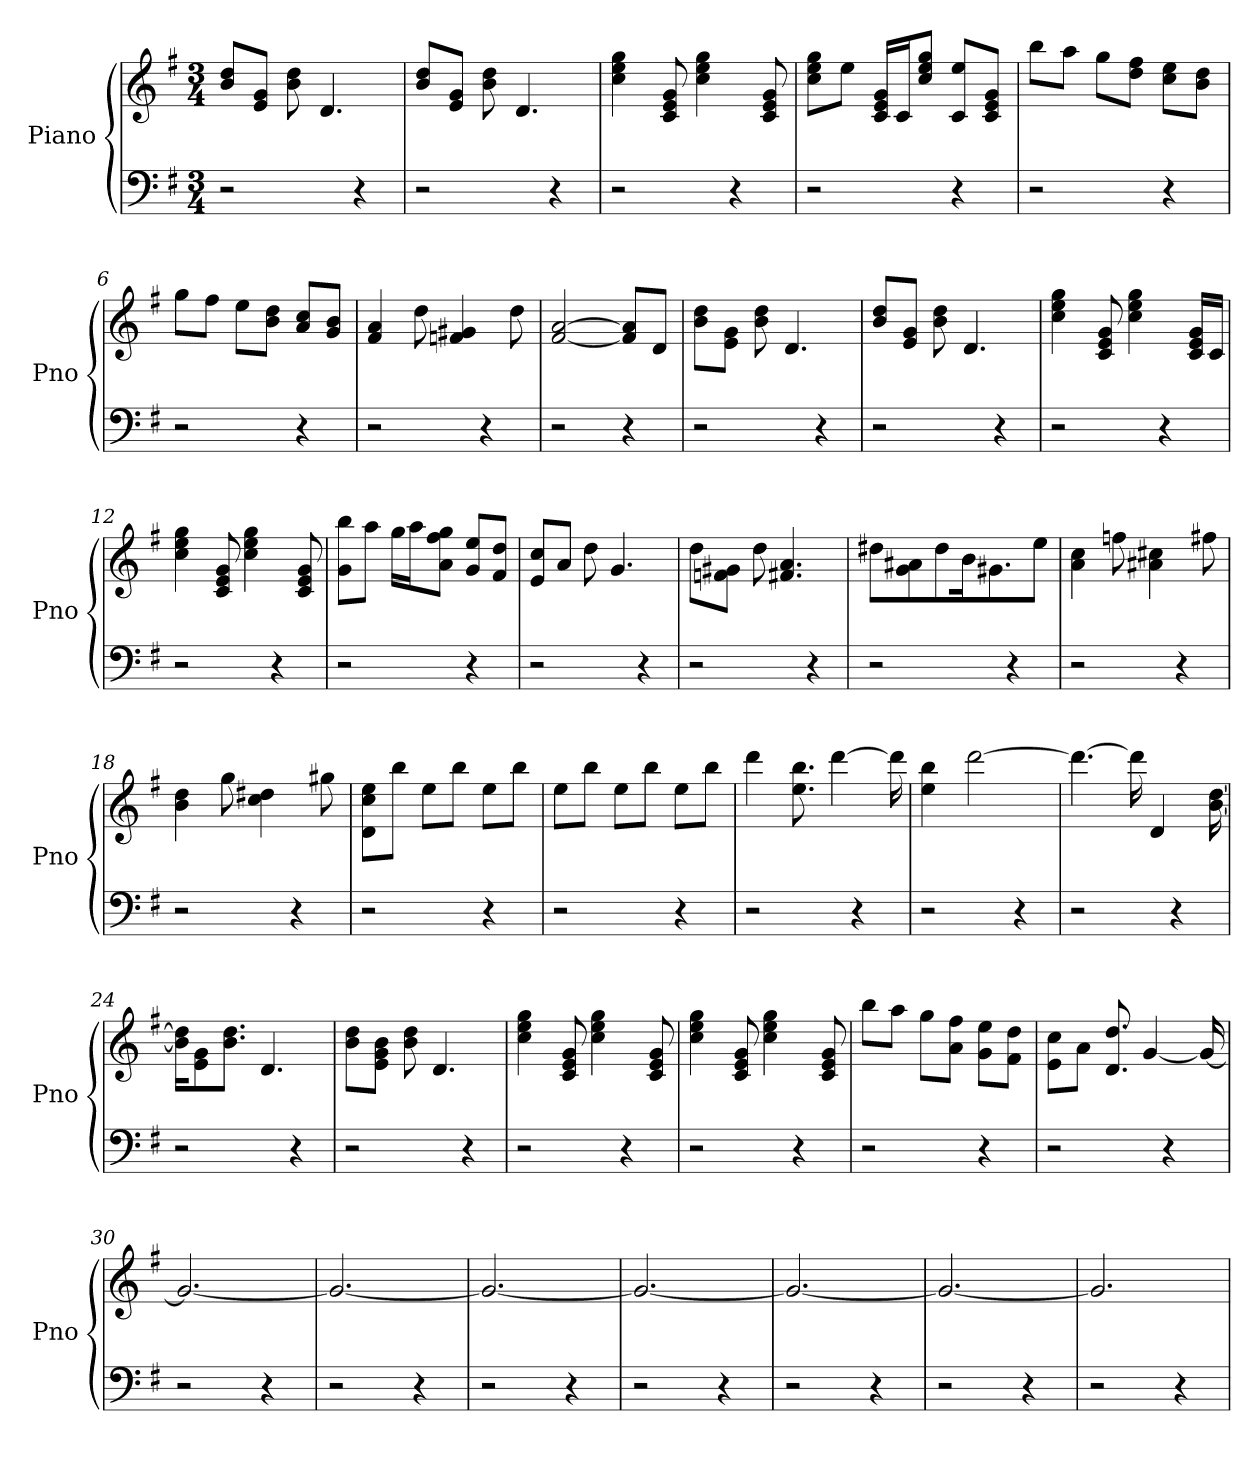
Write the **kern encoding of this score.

**kern	**kern
*part1	*part1
*staff2	*staff1
*I"Piano	*
*I'Pno	*
*clefF4	*clefG2
*k[f#]	*k[f#]
*G:	*G:
*M3/4	*M3/4
*MM130	*MM130
=1	=1
2r	8dd/ 8b/L
.	8g/ 8e/J
.	8dd 8b
.	4.d
4r	.
=2	=2
2r	8dd/ 8b/L
.	8g/ 8e/J
.	8dd 8b
.	4.d
4r	.
=3	=3
2r	4gg 4cc 4ee
.	8c 8g 8e
.	4cc 4gg 4ee
4r	.
.	8c 8g 8e
=4	=4
2r	8ee\ 8cc\ 8gg\L
.	8ee\J
.	16c/ 16g/ 16e/LL
.	16c/J
.	8gg/ 8cc/ 8ee/J
4r	8c/ 8ee/L
.	8e/ 8g/ 8c/J
=5	=5
2r	8bb\L
.	8aa\J
.	8gg\L
.	8dd\ 8ff#\J
4r	8cc\ 8ee\L
.	8b\ 8dd\J
=6	=6
2r	8gg\L
.	8ff#\J
.	8ee\L
.	8dd\ 8b\J
4r	8a/ 8cc/L
.	8b/ 8g/J
=7	=7
2r	4a 4f#
.	8dd
.	4g# 4f
4r	.
.	8dd
=8	=8
2r	[2a [2f#
4r	8a]/ 8f#]/L
.	8d/J
=9	=9
2r	8dd\ 8b\L
.	8e\ 8g\J
.	8b 8dd
.	4.d
4r	.
=10	=10
2r	8b/ 8dd/L
.	8e/ 8g/J
.	8b 8dd
.	4.d
4r	.
=11	=11
2r	4gg 4cc 4ee
.	8c 8g 8e
.	4ee 4gg 4cc
4r	.
.	16c/ 16g/ 16e/LL
.	16c/JJ
=12	=12
2r	4cc 4ee 4gg
.	8e 8g 8c
.	4gg 4cc 4ee
4r	.
.	8e 8g 8c
=13	=13
2r	8g\ 8bb\L
.	8aa\J
.	16gg\LL
.	16aa\J
.	8ff#\ 8a\ 8gg\J
4r	8g/ 8ee/L
.	8dd/ 8f#/J
=14	=14
2r	8e/ 8cc/L
.	8a/J
.	8dd
.	4.g
4r	.
=15	=15
2r	8dd\L
.	8f\ 8g#\J
.	8dd
.	4.a 4.f#
4r	.
=16	=16
2r	8dd#\L
.	8a#\ 8g\J
.	8dd#\L
.	16b\K
.	8.g#\J
4r	.
.	8eeJ
=17	=17
2r	4cc 4a
.	8ff
.	4cc# 4a#
4r	.
.	8ff#
=18	=18
2r	4b 4dd
.	8gg
.	4dd# 4cc
4r	.
.	8gg#
=19	=19
2r	8cc\ 8ee\ 8d\L
.	8bb\J
.	8ee\L
.	8bb\J
4r	8ee\L
.	8bb\J
=20	=20
2r	8ee\L
.	8bb\J
.	8ee\L
.	8bb\J
4r	8ee\L
.	8bb\J
=21	=21
2r	4ddd
.	8.bb 8.ee
.	[4ddd
4r	.
.	16ddd]
=22	=22
2r	4ee 4bb
.	[2ddd
4r	.
=23	=23
2r	4.ddd_
.	16ddd]
.	4d
4r	.
.	[16dd [16b
=24	=24
2r	16dd]\ 16b]\KL
.	8g\ 8e\
.	8.b\ 8.dd\J
.	4.d
4r	.
=25	=25
2r	8b\ 8dd\L
.	8e\ 8g\ 8b\J
.	8b 8dd
.	4.d
4r	.
=26	=26
2r	4ee 4gg 4cc
.	8c 8g 8e
.	4cc 4gg 4ee
4r	.
.	8e 8g 8c
=27	=27
2r	4cc 4ee 4gg
.	8e 8g 8c
.	4cc 4ee 4gg
4r	.
.	8g 8c 8e
=28	=28
2r	8bb\L
.	8aa\J
.	8gg\L
.	8ff#\ 8a\J
4r	8ee\ 8g\L
.	8dd\ 8f#\J
=29	=29
2r	8cc\ 8e\L
.	8a\J
.	8.d 8.dd
.	[4g
4r	.
.	16g_
=30	=30
2r	2.g_
4r	.
=31	=31
2r	2.g_
4r	.
=32	=32
2r	2.g_
4r	.
=33	=33
2r	2.g_
4r	.
=34	=34
2r	2.g_
4r	.
=35	=35
2r	2.g_
4r	.
=36	=36
2r	2.g]
4r	.
=	=
*-	*-
